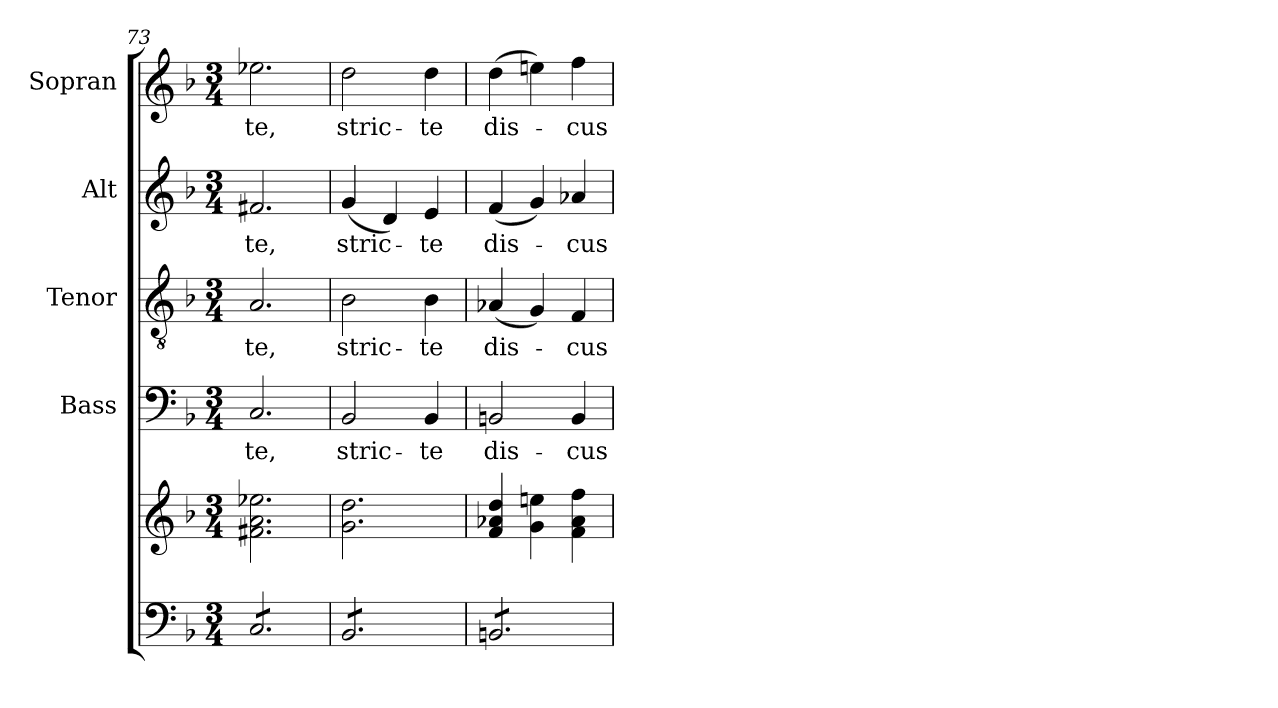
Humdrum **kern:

**kern	**kern	**kern	**text	**kern	**text	**kern	**text	**kern	**text
*part5	*part5	*part4	*part4	*part3	*part3	*part2	*part2	*part1	*part1
*staff6	*staff5	*staff4	*staff4	*staff3	*staff3	*staff2	*staff2	*staff1	*staff1
*	*	*I"Bass	*	*I"Tenor	*	*I"Alt	*	*I"Sopran	*
*	*	*I'B.	*	*I'T.	*	*I'A.	*	*I'S.	*
*clefF4	*clefG2	*clefF4	*	*clefGv2	*	*clefG2	*	*clefG2	*
*k[b-]	*k[b-]	*k[b-]	*	*k[b-]	*	*k[b-]	*	*k[b-]	*
*F:	*F:	*F:	*	*F:	*	*F:	*	*F:	*
*M3/4	*M3/4	*M3/4	*	*M3/4	*	*M3/4	*	*M3/4	*
=73	=73	=73	=73	=73	=73	=73	=73	=73	=73
!	!	!	!LO:LY:b	!	!LO:LY:b	!	!LO:LY:b	!	!LO:LY:b
*tremolo	*	*	*	*	*	*	*	*	*
8C/L	2.f#X\ 2.a\ 2.ee-X\	2.C/	-te,	2.A/	-te,	2.f#X/	-te,	2.ee-X\	-te,
8C/	.	.	.	.	.	.	.	.	.
8C/	.	.	.	.	.	.	.	.	.
8C/	.	.	.	.	.	.	.	.	.
8C/	.	.	.	.	.	.	.	.	.
8C/J	.	.	.	.	.	.	.	.	.
=74	=74	=74	=74	=74	=74	=74	=74	=74	=74
!	!	!	!LO:LY:b	!	!LO:LY:b	!	!LO:LY:b	!	!LO:LY:b
8BB-/L	2.g\ 2.dd\	2BB-/	stric-	2B-\	stric-	(<4g/	stric-	2dd\	stric-
8BB-/	.	.	.	.	.	.	.	.	.
8BB-/	.	.	.	.	.	4d/)	.	.	.
8BB-/	.	.	.	.	.	.	.	.	.
!	!	!	!LO:LY:b	!	!LO:LY:b	!	!LO:LY:b	!	!LO:LY:b
8BB-/	.	4BB-/	-te	4B-\	-te	4e/	-te	4dd\	-te
8BB-/J	.	.	.	.	.	.	.	.	.
=75	=75	=75	=75	=75	=75	=75	=75	=75	=75
!	!	!	!LO:LY:b	!	!LO:LY:b	!	!LO:LY:b	!	!LO:LY:b
8BBn/L	4f/ 4a-X/ 4dd/	2BBn/	dis-	(<4A-X/	dis-	(<4f/	dis-	(>4dd\	dis-
8BBn/	.	.	.	.	.	.	.	.	.
8BBn/	4g\ 4een\	.	.	4G/)	.	4g/)	.	4een\)	.
8BBn/	.	.	.	.	.	.	.	.	.
!	!	!	!LO:LY:b	!	!LO:LY:b	!	!LO:LY:b	!	!LO:LY:b
8BBn/	4f\ 4a-\ 4ff\	4BB/	-cus-	4F/	-cus-	4a-X/	-cus-	4ff\	-cus-
8BBn/J	.	.	.	.	.	.	.	.	.
*Xtremolo	*	*	*	*	*	*	*	*	*
=	=	=	=	=	=	=	=	=	=
*-	*-	*-	*-	*-	*-	*-	*-	*-	*-
